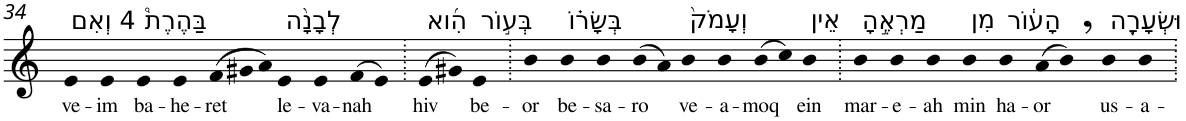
**kern	**text
*part1	*part1
*staff1	*staff1
*I"Piano	*
*I'Pno	*
!!LO:PB:g=z
*clefG2	*
*k[]	*
=34	=34
!LO:TX:a:t=4 וְאִם	!
!	!LO:LY:b
4e	ve-
!	!LO:LY:b
4e	-im
!LO:TX:a:t=בַּהֶרֶת֩	!
!	!LO:LY:b
4e	ba-
!	!LO:LY:b
4e	-he-
*Xtuplet	*
!	!LO:LY:b
(>12f	-ret
12g#X	.
12a)	.
!LO:TX:a:t=לְבָנָ֨ה	!
!	!LO:LY:b
4e	le-
!	!LO:LY:b
4e	-va-
!	!LO:LY:b
(>8f	-nah
8e)	.
=35.	=35.
!LO:TX:a:t=הִ֜וא	!
!	!LO:LY:b
(>8e	hiv
8g#X)	.
!LO:TX:a:t=בְּע֣וֹר	!
!	!LO:LY:b
4e	be-
=36.	=36.
!	!LO:LY:b
4b	-or
!LO:TX:a:t=בְּשָׂר֗וֹ	!
!	!LO:LY:b
4b	be-
!	!LO:LY:b
4b	-sa-
!	!LO:LY:b
(>8b	-ro
8a)	.
!LO:TX:a:t=וְעָמֹק֙	!
!	!LO:LY:b
4b	ve-
!	!LO:LY:b
4b	-a-
!	!LO:LY:b
(>8b	-moq
8cc)	.
!LO:TX:a:t=אֵין	!
!	!LO:LY:b
4b	ein
=37.	=37.
!LO:TX:a:t=מַרְאֶ֣הָ	!
!	!LO:LY:b
4b	mar-
!	!LO:LY:b
4b	-e-
!	!LO:LY:b
4b	-ah
!LO:TX:a:t=מִן	!
!	!LO:LY:b
4b	min
!LO:TX:a:t=הָע֔וֹר	!
!	!LO:LY:b
4b	ha-
!	!LO:LY:b
(>8a	-or
8b,)	.
!LO:TX:a:t=וּשְׂעָרָ֖ה	!
!	!LO:LY:b
4b	us-
!	!LO:LY:b
4b	-a-
=.	=.
*-	*-
